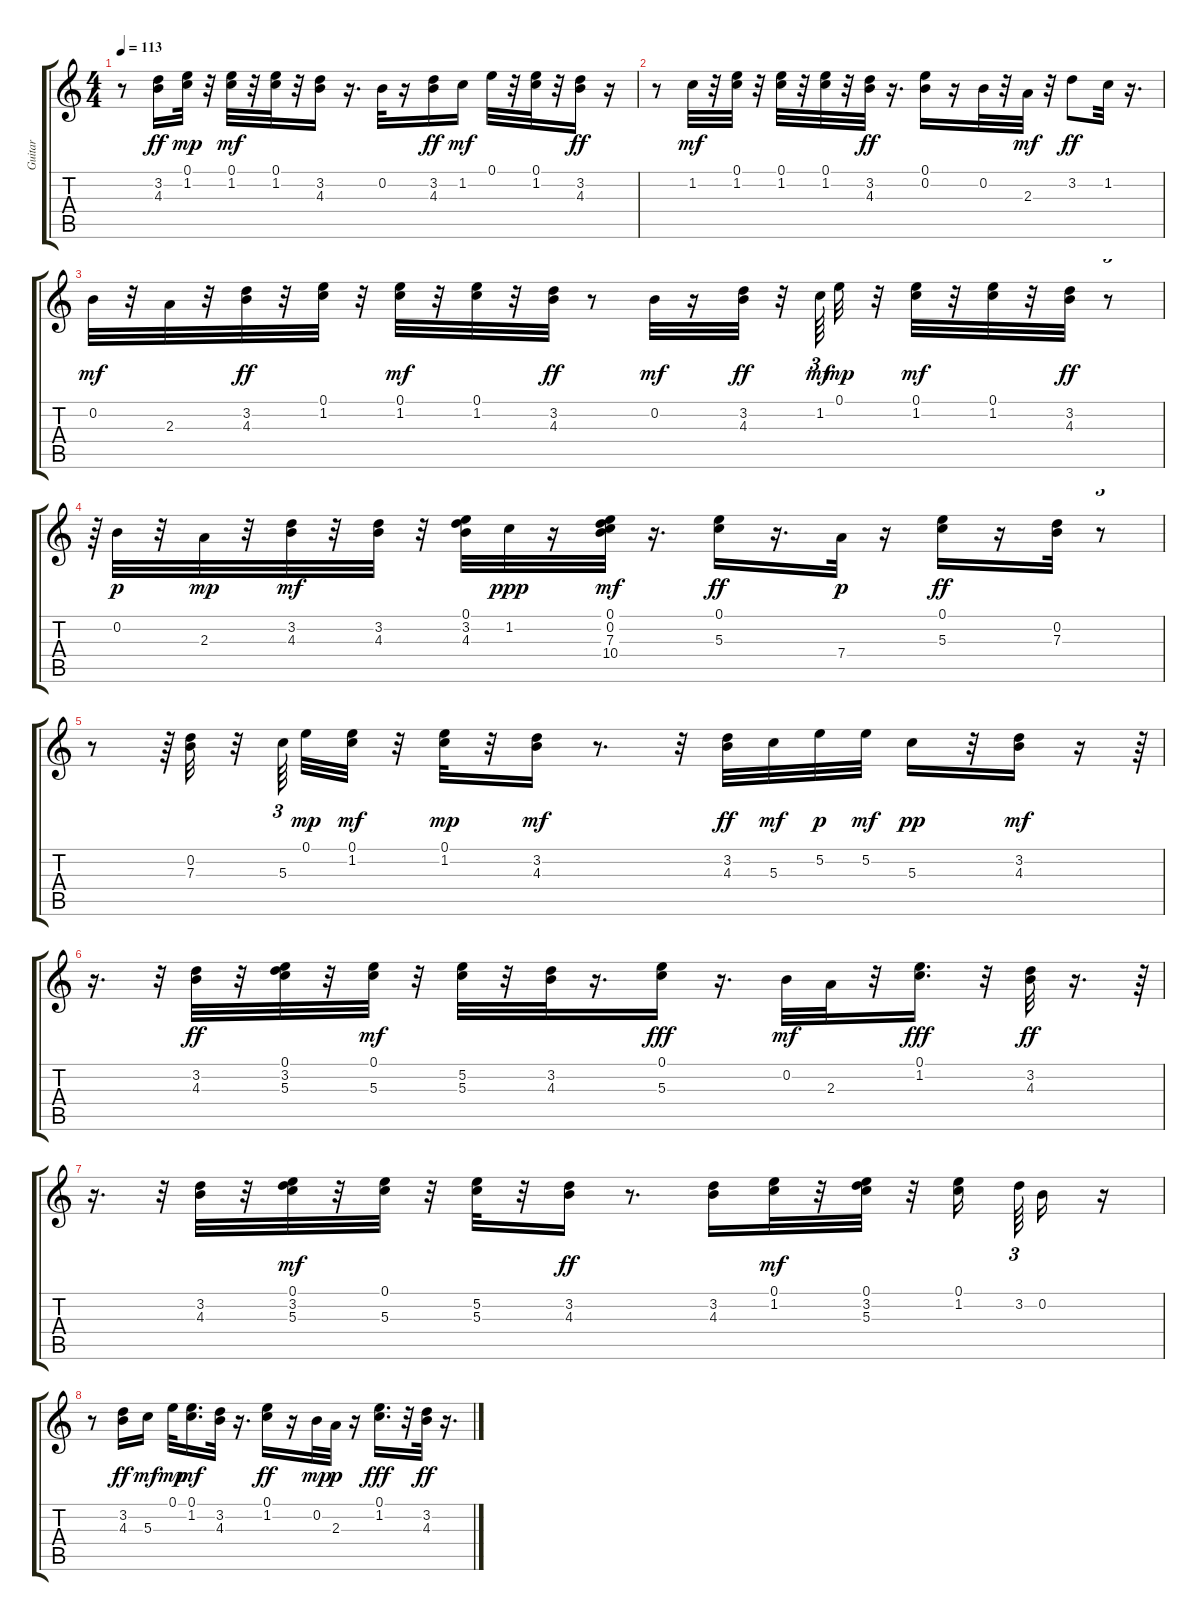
\track ("Guitar" "Guitar") {instrument acousticguitarnylon}
\staff {score tabs}
\tuning (E4 B3 G3 D3 A2 E2) {hide}
\ts (4 4)
\tempo 113
\clef g2
\ks c
r.8{dy ff} (3.2 4.3).16 (0.1 1.2).32{dy mp} r.32 (0.1 1.2).32{dy mf} r.32 (0.1 1.2).32 r.32 (3.2 4.3).16 r.16{d} 0.2.32 r.16 (3.2 4.3).16{dy ff} 1.2.16{dy mf} 0.1.32 r.32 (0.1 1.2).32 r.32 (3.2 4.3).16{dy ff} r.16 |
r.8 1.2.32{dy mf} r.32 (0.1 1.2).32 r.32 (0.1 1.2).32 r.32 (0.1 1.2).32 r.32 (3.2 4.3).32{dy ff} r.16{d} (0.1 0.2).16 r.16 0.2.32 r.32 2.3.32{dy mf} r.32 3.2.8{dy ff} 1.2.32 r.16{d} |
0.2.32{dy mf} r.32 2.3.32 r.32 (3.2 4.3).32{dy ff} r.32 (0.1 1.2).32 r.32 (0.1 1.2).32{dy mf} r.32 (0.1 1.2).32 r.32 (3.2 4.3).32{dy ff} r.8 0.2.32{dy mf} r.16 (3.2 4.3).32{dy ff} r.32 1.2.64{tu (3 2) dy mf} 0.1.32{dy mp} r.32 (0.1 1.2).32{dy mf} r.32 (0.1 1.2).32 r.32 (3.2 4.3).32{dy ff} r.8{tu (3 2)} |
r.64{tu (3 2)} 0.2.32{dy p} r.32 2.3.32{dy mp} r.32 (3.2 4.3).32{dy mf} r.32 (3.2 4.3).32 r.32 (0.1 3.2 4.3).32 1.2.32{dy ppp} r.16 (0.1 0.2 7.3 10.4).32{dy mf} r.16{d} (0.1 5.3).16{dy ff} r.16{d} 7.4.32{dy p} r.16 (0.1 5.3).16{dy ff} r.16 (0.2 7.3).32 r.8{tu (3 2)} |
r.8 r.64{tu (3 2)} (0.2 7.3).32 r.32 5.3.64{tu (3 2)} 0.1.32{dy mp} (0.1 1.2).32{dy mf} r.32 (0.1 1.2).32{dy mp} r.32 (3.2 4.3).16{dy mf} r.8{d} r.32 (3.2 4.3).32{dy ff} 5.3.32{dy mf} 5.2.32{dy p} 5.2.32{dy mf} 5.3.16{dy pp} r.32 (3.2 4.3).16{dy mf} r.16 r.64{tu (3 2)} |
r.16{d} r.32{tu (3 2)} (3.2 4.3).32{dy ff} r.32 (0.1 3.2 5.3).32 r.32 (0.1 5.3).32{dy mf} r.32 (5.2 5.3).32 r.32 (3.2 4.3).32 r.16{d} (0.1 5.3).16{dy fff} r.16{d} 0.2.32{dy mf} 2.3.32 r.32 (0.1 1.2).16{d dy fff} r.32 (3.2 4.3).32{dy ff} r.16{d} r.64{tu (3 2)} |
r.16{d} r.32{tu (3 2)} (3.2 4.3).32 r.32 (0.1 3.2 5.3).32{dy mf} r.32 (0.1 5.3).32 r.32 (5.2 5.3).32 r.32 (3.2 4.3).16{dy ff} r.8{d} (3.2 4.3).16 (0.1 1.2).32{dy mf} r.32 (0.1 3.2 5.3).32 r.32 (0.1 1.2).16 3.2.64{tu (3 2)} 0.2.16 r.16 |
r.8 (3.2 4.3).16{dy ff} 5.3.16{dy mf} 0.1.32{dy mp} (0.1 1.2).16{d dy mf} (3.2 4.3).32 r.16{d} (0.1 1.2).16{dy ff} r.16 0.2.32{dy mp} 2.3.32{dy p} r.16 (0.1 1.2).16{d dy fff} r.32 (3.2 4.3).32{dy ff} r.16{d}
